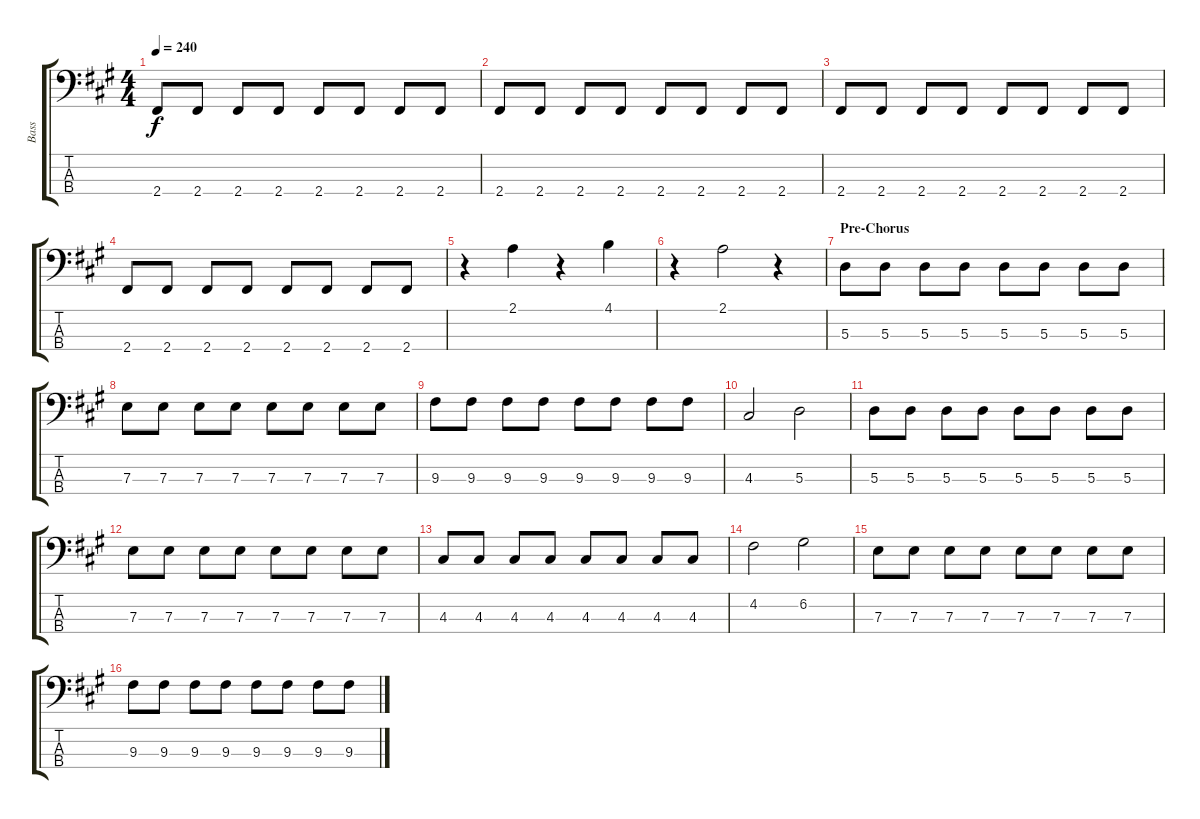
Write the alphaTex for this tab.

\track ("Bass" "Bass") {instrument electricbasspick}
\staff {score tabs}
\tuning (G2 D2 A1 E1) {hide}
\ts (4 4)
\tempo 240
\clef f4
\ks a
2.4.8{dy f} 2.4.8 2.4.8 2.4.8 2.4.8 2.4.8 2.4.8 2.4.8 |
2.4.8 2.4.8 2.4.8 2.4.8 2.4.8 2.4.8 2.4.8 2.4.8 |
2.4.8 2.4.8 2.4.8 2.4.8 2.4.8 2.4.8 2.4.8 2.4.8 |
2.4.8 2.4.8 2.4.8 2.4.8 2.4.8 2.4.8 2.4.8 2.4.8 |
r.4 2.1.4 r.4 4.1.4 |
r.4 2.1.2 r.4 |
\section ("" "Pre-Chorus")
5.3.8 5.3.8 5.3.8 5.3.8 5.3.8 5.3.8 5.3.8 5.3.8 |
7.3.8 7.3.8 7.3.8 7.3.8 7.3.8 7.3.8 7.3.8 7.3.8 |
9.3.8 9.3.8 9.3.8 9.3.8 9.3.8 9.3.8 9.3.8 9.3.8 |
4.3.2 5.3.2 |
5.3.8 5.3.8 5.3.8 5.3.8 5.3.8 5.3.8 5.3.8 5.3.8 |
7.3.8 7.3.8 7.3.8 7.3.8 7.3.8 7.3.8 7.3.8 7.3.8 |
4.3.8 4.3.8 4.3.8 4.3.8 4.3.8 4.3.8 4.3.8 4.3.8 |
4.2.2 6.2.2 |
7.3.8 7.3.8 7.3.8 7.3.8 7.3.8 7.3.8 7.3.8 7.3.8 |
9.3.8 9.3.8 9.3.8 9.3.8 9.3.8 9.3.8 9.3.8 9.3.8
